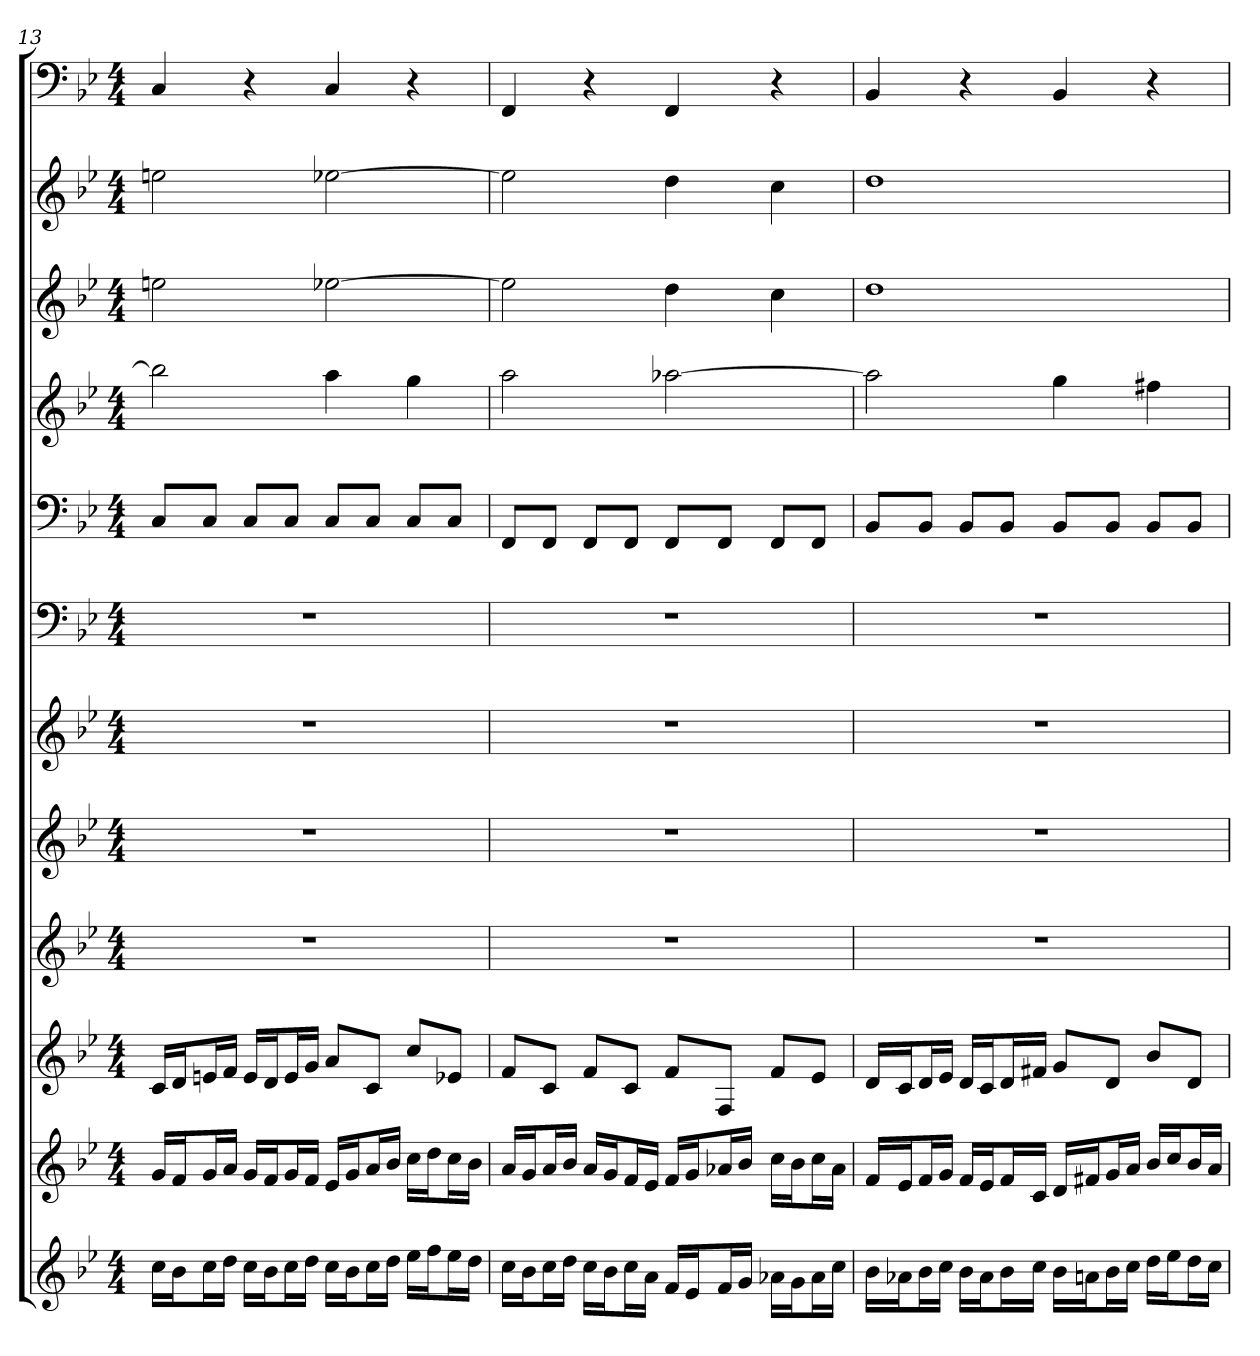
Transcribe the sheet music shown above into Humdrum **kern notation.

**kern	**kern	**kern	**kern	**kern	**kern	**kern	**kern	**kern	**kern	**kern	**kern
*part12	*part11	*part10	*part9	*part8	*part7	*part6	*part5	*part4	*part3	*part2	*part1
*staff12	*staff11	*staff10	*staff9	*staff8	*staff7	*staff6	*staff5	*staff4	*staff3	*staff2	*staff1
*clefG2	*clefG2	*clefG2	*clefG2	*clefG2	*clefG2	*clefF4	*clefF4	*clefG2	*clefG2	*clefG2	*clefF4
*k[b-e-]	*k[b-e-]	*k[b-e-]	*k[b-e-]	*k[b-e-]	*k[b-e-]	*k[b-e-]	*k[b-e-]	*k[b-e-]	*k[b-e-]	*k[b-e-]	*k[b-e-]
*g:	*g:	*g:	*g:	*g:	*g:	*g:	*g:	*g:	*g:	*g:	*g:
*M4/4	*M4/4	*M4/4	*M4/4	*M4/4	*M4/4	*M4/4	*M4/4	*M4/4	*M4/4	*M4/4	*M4/4
=13	=13	=13	=13	=13	=13	=13	=13	=13	=13	=13	=13
16cc\LL	16g/LL	16c/LL	1r	1r	1r	1r	8C/L	2bb-]	2een	2een	4C
16b-\J	16f/J	16d/J	.	.	.	.	.	.	.	.	.
16cc\L	16g/L	16en/L	.	.	.	.	8C/J	.	.	.	.
16dd\JJ	16a/JJ	16f/JJ	.	.	.	.	.	.	.	.	.
16cc\LL	16g/LL	16e/LL	.	.	.	.	8C/L	.	.	.	4r
16b-\J	16f/J	16d/J	.	.	.	.	.	.	.	.	.
16cc\L	16g/L	16e/L	.	.	.	.	8C/J	.	.	.	.
16dd\JJ	16f/JJ	16g/JJ	.	.	.	.	.	.	.	.	.
16cc\LL	16e-/LL	8a/L	.	.	.	.	8C/L	4aa	[2ee-X	[2ee-X	4C
16b-\J	16g/J	.	.	.	.	.	.	.	.	.	.
16cc\L	16a/L	8c/J	.	.	.	.	8C/J	.	.	.	.
16dd\JJ	16b-/JJ	.	.	.	.	.	.	.	.	.	.
16ee-\LL	16cc\LL	8cc/L	.	.	.	.	8C/L	4gg	.	.	4r
16ff\J	16dd\J	.	.	.	.	.	.	.	.	.	.
16ee-\L	16cc\L	8e-X/J	.	.	.	.	8C/J	.	.	.	.
16dd\JJ	16b-\JJ	.	.	.	.	.	.	.	.	.	.
=14	=14	=14	=14	=14	=14	=14	=14	=14	=14	=14	=14
16cc\LL	16a/LL	8f/L	1r	1r	1r	1r	8FF/L	2aa	2ee-]	2ee-]	4FF
16b-\J	16g/J	.	.	.	.	.	.	.	.	.	.
16cc\L	16a/L	8c/J	.	.	.	.	8FF/J	.	.	.	.
16dd\JJ	16b-/JJ	.	.	.	.	.	.	.	.	.	.
16cc\LL	16a/LL	8f/L	.	.	.	.	8FF/L	.	.	.	4r
16b-\J	16g/J	.	.	.	.	.	.	.	.	.	.
16cc\L	16f/L	8c/J	.	.	.	.	8FF/J	.	.	.	.
16a\JJ	16e-/JJ	.	.	.	.	.	.	.	.	.	.
16f/LL	16f/LL	8f/L	.	.	.	.	8FF/L	[2aa-X	4dd	4dd	4FF
16e-/J	16g/J	.	.	.	.	.	.	.	.	.	.
16f/L	16a-X/L	8F/J	.	.	.	.	8FF/J	.	.	.	.
16g/JJ	16b-/JJ	.	.	.	.	.	.	.	.	.	.
16a-X\LL	16cc\LL	8f/L	.	.	.	.	8FF/L	.	4cc	4cc	4r
16g\J	16b-\J	.	.	.	.	.	.	.	.	.	.
16a-\L	16cc\L	8e-/J	.	.	.	.	8FF/J	.	.	.	.
16cc\JJ	16a-\JJ	.	.	.	.	.	.	.	.	.	.
=15	=15	=15	=15	=15	=15	=15	=15	=15	=15	=15	=15
16b-\LL	16f/LL	16d/LL	1r	1r	1r	1r	8BB-/L	2aa-]	1dd	1dd	4BB-
16a-X\J	16e-/J	16c/J	.	.	.	.	.	.	.	.	.
16b-\L	16f/L	16d/L	.	.	.	.	8BB-/J	.	.	.	.
16cc\JJ	16g/JJ	16e-/JJ	.	.	.	.	.	.	.	.	.
16b-\LL	16f/LL	16d/LL	.	.	.	.	8BB-/L	.	.	.	4r
16a-\J	16e-/J	16c/J	.	.	.	.	.	.	.	.	.
16b-\L	16f/L	16d/L	.	.	.	.	8BB-/J	.	.	.	.
16cc\JJ	16c/JJ	16f#X/JJ	.	.	.	.	.	.	.	.	.
16b-\LL	16d/LL	8g/L	.	.	.	.	8BB-/L	4gg	.	.	4BB-
16an\J	16f#X/J	.	.	.	.	.	.	.	.	.	.
16b-\L	16g/L	8d/J	.	.	.	.	8BB-/J	.	.	.	.
16cc\JJ	16a/JJ	.	.	.	.	.	.	.	.	.	.
16dd\LL	16b-/LL	8b-/L	.	.	.	.	8BB-/L	4ff#X	.	.	4r
16ee-\J	16cc/J	.	.	.	.	.	.	.	.	.	.
16dd\L	16b-/L	8d/J	.	.	.	.	8BB-/J	.	.	.	.
16cc\JJ	16a/JJ	.	.	.	.	.	.	.	.	.	.
=	=	=	=	=	=	=	=	=	=	=	=
*-	*-	*-	*-	*-	*-	*-	*-	*-	*-	*-	*-
